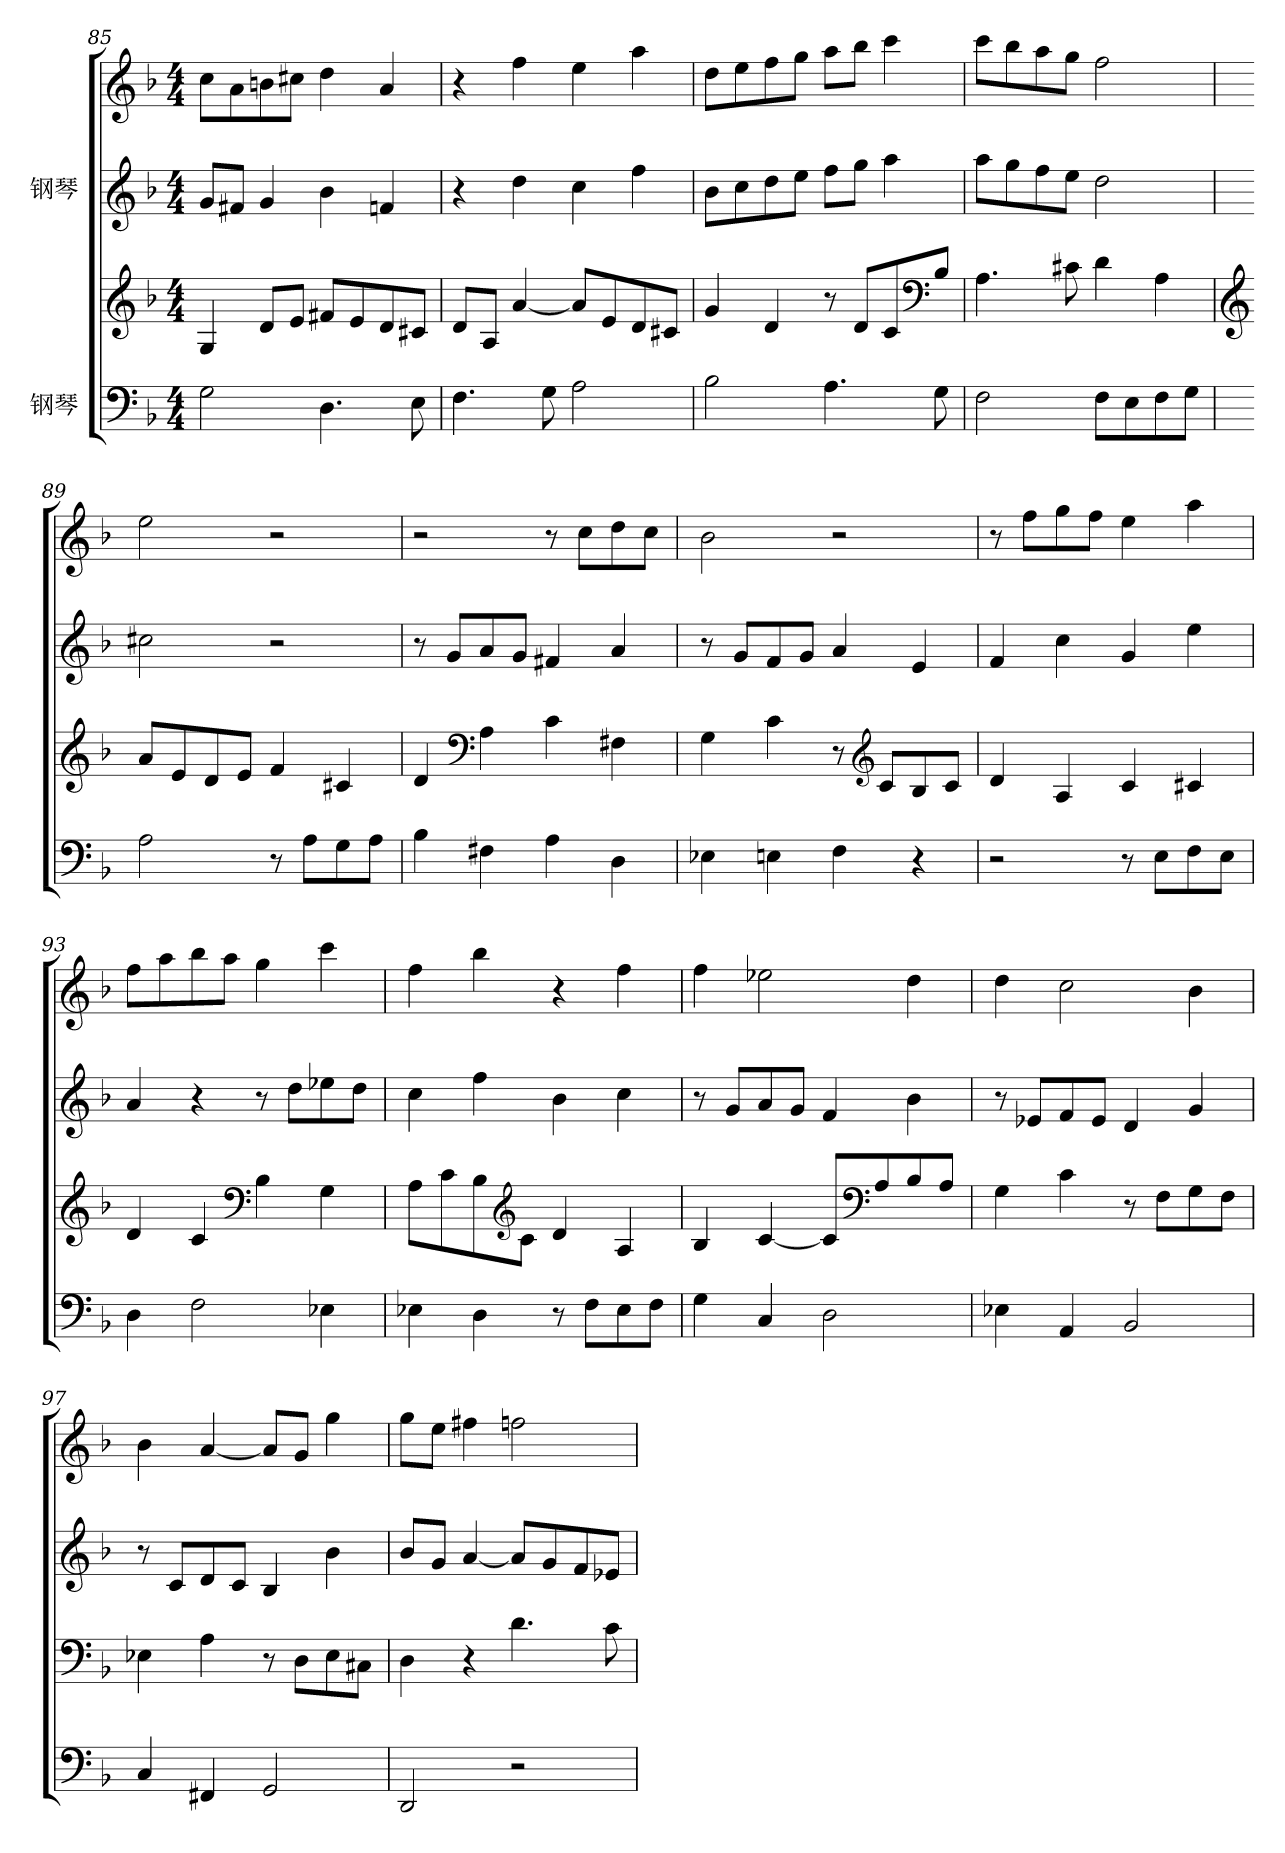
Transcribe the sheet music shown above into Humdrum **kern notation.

**kern	**kern	**kern	**kern
*part2	*part2	*part1	*part1
*staff4	*staff3	*staff2	*staff1
*I"钢琴	*	*I"钢琴	*
*clefF4	*clefG2	*clefG2	*clefG2
*k[b-]	*k[b-]	*k[b-]	*k[b-]
*M4/4	*M4/4	*M4/4	*M4/4
=85	=85	=85	=85
2G\	4G/	8g/L	8cc\L
.	.	8f#X/J	8a\
.	8d/L	4g/	8bn\
.	8e/J	.	8cc#X\J
4.D\	8f#X/L	4b-\	4dd\
.	8e/	.	.
.	8d/	4fn/	4a/
8E\	8c#X/J	.	.
!!LO:LB:g=z
=86	=86	=86	=86
4.F\	8d/L	4r	4r
.	8A/J	.	.
.	[4a/	4dd\	4ff\
8G\	.	.	.
2A\	8a/L]	4cc\	4ee\
.	8e/	.	.
.	8d/	4ff\	4aa\
.	8c#X/J	.	.
=87	=87	=87	=87
2B-\	4g/	8b-\L	8dd\L
.	.	8cc\	8ee\
.	4d/	8dd\	8ff\
.	.	8ee\J	8gg\J
4.A\	8r	8ff\L	8aa\L
.	8d/L	8gg\J	8bb-\J
.	8c/	4aa\	4ccc\
*	*clefF4	*	*
8G\	8B-/J	.	.
=88	=88	=88	=88
2F\	4.A\	8aa\L	8ccc\L
.	.	8gg\	8bb-\
.	.	8ff\	8aa\
.	8c#X\	8ee\J	8gg\J
8F\L	4d\	2dd\	2ff\
8E\	.	.	.
8F\	4A\	.	.
8G\J	.	.	.
=89	=89	=89	=89
*	*clefG2	*	*
2A\	8a/L	2cc#X\	2ee\
.	8e/	.	.
.	8d/	.	.
.	8e/J	.	.
8r	4f/	2r	2r
8A\L	.	.	.
8G\	4c#X/	.	.
8A\J	.	.	.
!!LO:LB:g=z
=90	=90	=90	=90
4B-\	4d/	8r	2r
.	.	8g/L	.
*	*clefF4	*	*
4F#X\	4A\	8a/	.
.	.	8g/J	.
4A\	4c\	4f#X/	8r
.	.	.	8cc\L
4D\	4F#X\	4a/	8dd\
.	.	.	8cc\J
=91	=91	=91	=91
4E-X\	4G\	8r	2b-\
.	.	8g/L	.
4En\	4c\	8f/	.
.	.	8g/J	.
4F\	8r	4a/	2r
*	*clefG2	*	*
.	8c/L	.	.
4r	8B-/	4e/	.
.	8c/J	.	.
=92	=92	=92	=92
2r	4d/	4f/	8r
.	.	.	8ff\L
.	4A/	4cc\	8gg\
.	.	.	8ff\J
8r	4c/	4g/	4ee\
8E\L	.	.	.
8F\	4c#X/	4ee\	4aa\
8E\J	.	.	.
=93	=93	=93	=93
4D\	4d/	4a/	8ff\L
.	.	.	8aa\
2F\	4c/	4r	8bb-\
.	.	.	8aa\J
*	*clefF4	*	*
.	4B-\	8r	4gg\
.	.	8dd\L	.
4E-X\	4G\	8ee-X\	4ccc\
.	.	8dd\J	.
!!LO:PB:g=z
=94	=94	=94	=94
4E-X\	8A\L	4cc\	4ff\
.	8c\	.	.
4D\	8B-\	4ff\	4bb-\
*	*clefG2	*	*
.	8c\J	.	.
8r	4d/	4b-\	4r
8F\L	.	.	.
8E-\	4A/	4cc\	4ff\
8F\J	.	.	.
=95	=95	=95	=95
4G\	4B-/	8r	4ff\
.	.	8g/L	.
4C/	[4c/	8a/	2ee-X\
.	.	8g/J	.
2D\	8c/L]	4f/	.
*	*clefF4	*	*
.	8A/	.	.
.	8B-/	4b-\	4dd\
.	8A/J	.	.
=96	=96	=96	=96
4E-X\	4G\	8r	4dd\
.	.	8e-X/L	.
4AA/	4c\	8f/	2cc\
.	.	8e-/J	.
2BB-/	8r	4d/	.
.	8F\L	.	.
.	8G\	4g/	4b-\
.	8F\J	.	.
=97	=97	=97	=97
4C/	4E-X\	8r	4b-\
.	.	8c/L	.
4FF#X/	4A\	8d/	[4a/
.	.	8c/J	.
2GG/	8r	4B-/	8a/L]
.	8D\L	.	8g/J
.	8E-\	4b-\	4gg\
.	8C#X\J	.	.
!!LO:LB:g=z
=98	=98	=98	=98
2DD/	4D\	8b-/L	8gg\L
.	.	8g/J	8ee\J
.	4r	[4a/	4ff#X\
2r	4.d\	8a/L]	2ffn\
.	.	8g/	.
.	.	8f/	.
.	8c\	8e-X/J	.
=	=	=	=
*-	*-	*-	*-
